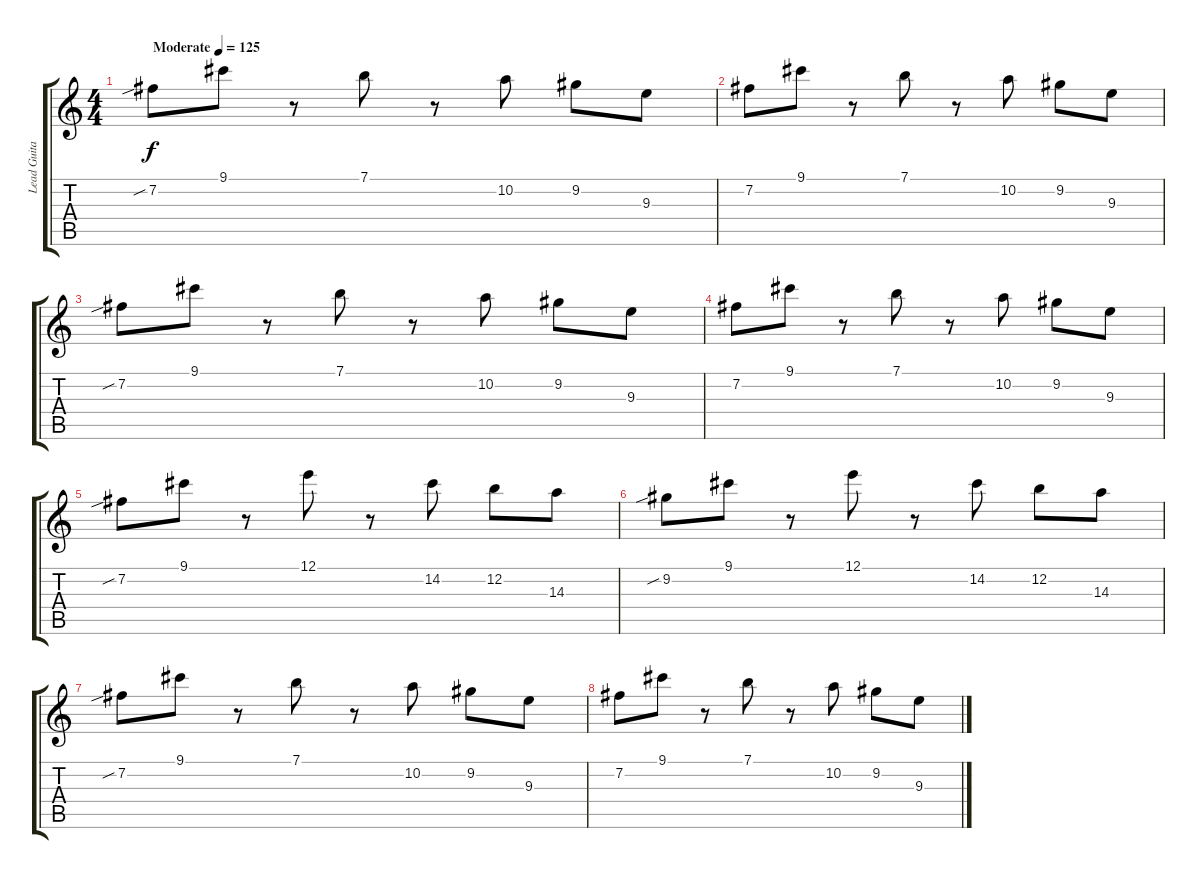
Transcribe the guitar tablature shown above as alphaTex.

\track ("Lead Guitar" "Lead Guita") {instrument distortionguitar}
\staff {score tabs}
\tuning (E4 B3 G3 D3 A2 E2) {hide}
\ts (4 4)
\tempo (125 "Moderate")
\clef g2
\ks c
7.2{sib}.8{dy f instrument distortionguitar} 9.1.8 r.8 7.1.8 r.8 10.2.8 9.2.8 9.3.8 |
7.2.8 9.1.8 r.8 7.1.8 r.8 10.2.8 9.2.8 9.3.8 |
7.2{sib}.8 9.1.8 r.8 7.1.8 r.8 10.2.8 9.2.8 9.3.8 |
7.2.8 9.1.8 r.8 7.1.8 r.8 10.2.8 9.2.8 9.3.8 |
7.2{sib}.8 9.1.8 r.8 12.1.8 r.8 14.2.8 12.2.8 14.3.8 |
9.2{sib}.8 9.1.8 r.8 12.1.8 r.8 14.2.8 12.2.8 14.3.8 |
7.2{sib}.8 9.1.8 r.8 7.1.8 r.8 10.2.8 9.2.8 9.3.8 |
7.2.8 9.1.8 r.8 7.1.8 r.8 10.2.8 9.2.8 9.3.8
